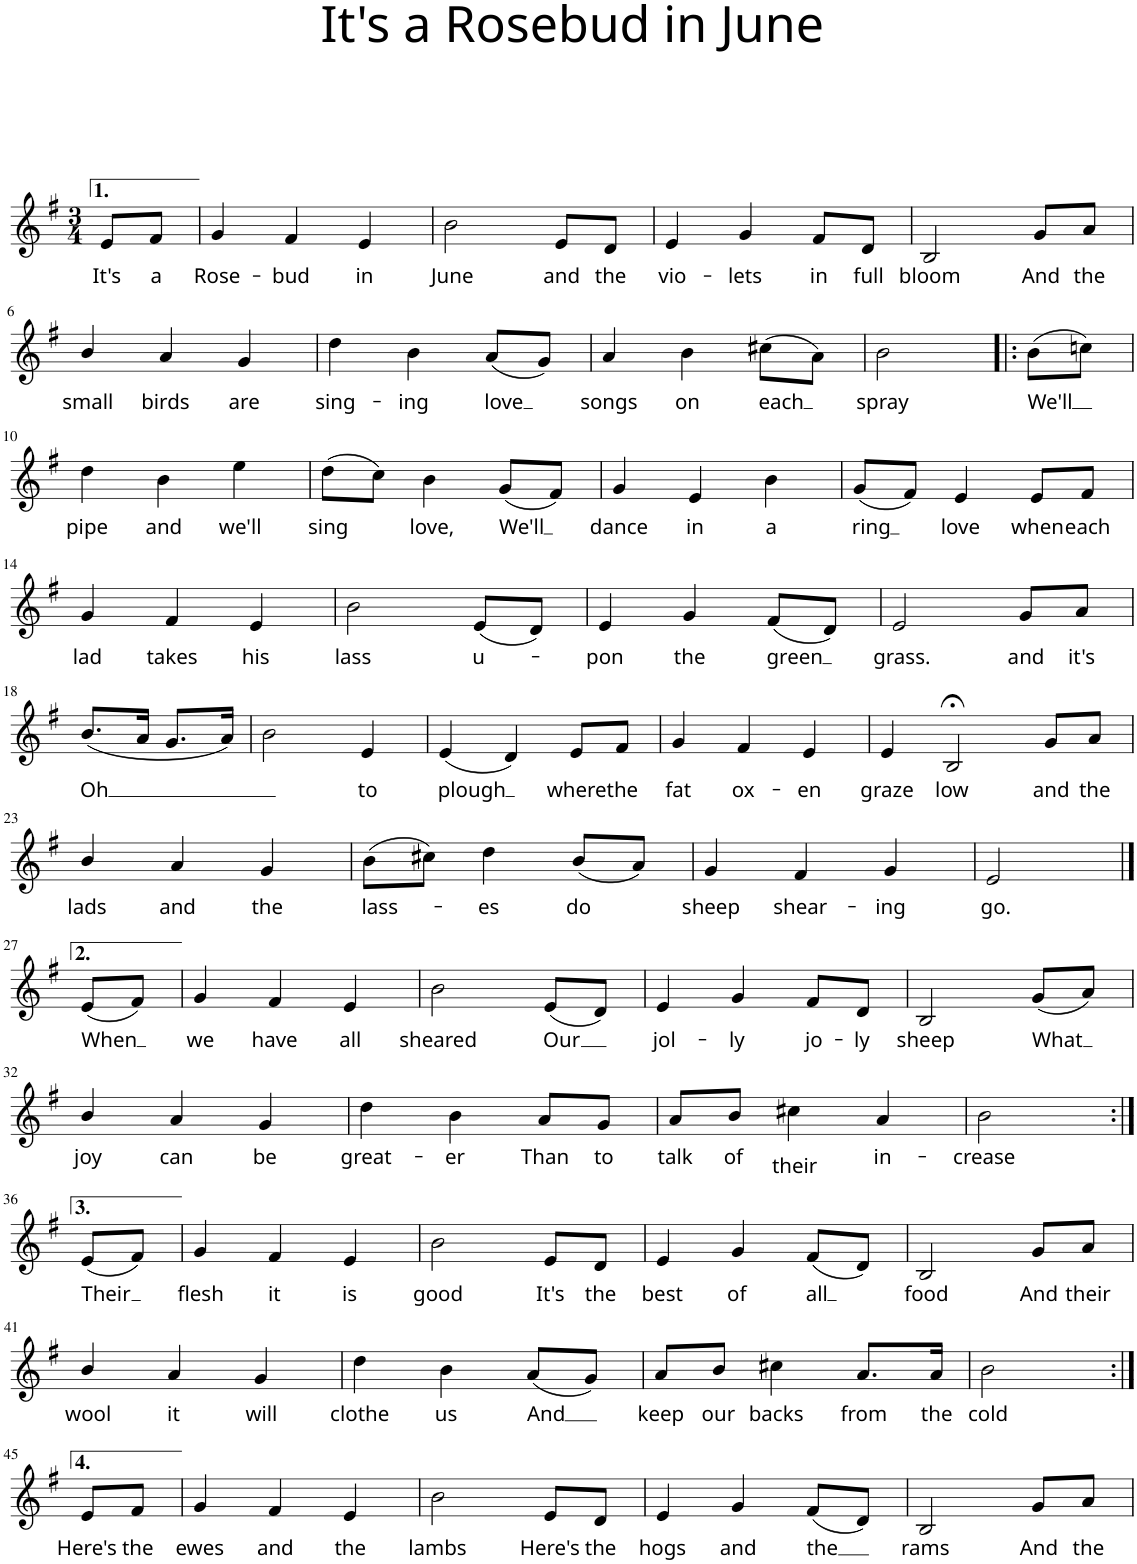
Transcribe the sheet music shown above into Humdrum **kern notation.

**kern	**text
*part1	*part1
*staff1	*staff1
*I"Violin	*
*I'Vln.	*
*clefG2	*
*k[f#]	*
*M3/4	*
=1	=1
!	!LO:LY:b
8e/L	It's
!	!LO:LY:b
8f#/J	a
=2	=2
!	!LO:LY:b
4g/	Rose-
!	!LO:LY:b
4f#/	-bud
!	!LO:LY:b
4e/	in
=3	=3
!	!LO:LY:b
2b\	June
!	!LO:LY:b
8e/L	and
!	!LO:LY:b
8d/J	the
=4	=4
!	!LO:LY:b
4e/	vio-
!	!LO:LY:b
4g/	-lets
!	!LO:LY:b
8f#/L	in
!	!LO:LY:b
8d/J	full
=5	=5
!	!LO:LY:b
2B/	bloom
!	!LO:LY:b
8g/L	And
!	!LO:LY:b
8a/J	the
!!LO:LB:g=z
=6	=6
!	!LO:LY:b
4b/	small
!	!LO:LY:b
4a/	birds
!	!LO:LY:b
4g/	are
=7	=7
!	!LO:LY:b
4dd\	sing-
!	!LO:LY:b
4b\	-ing
!	!LO:LY:b
(8a/L	love
8g/J)	.
=8	=8
!	!LO:LY:b
4a/	songs
!	!LO:LY:b
4b\	on
!	!LO:LY:b
(8cc#X\L	each
8a\J)	.
=9	=9
!	!LO:LY:b
2b\	spray
!	!LO:LY:b
(8b\L	We'll
8ccn\J)	.
!!LO:LB:g=z
=10	=10
!	!LO:LY:b
4dd\	pipe
!	!LO:LY:b
4b\	and
!	!LO:LY:b
4ee\	we'll
=11	=11
!	!LO:LY:b
(8dd\L	sing
8cc\J)	.
!	!LO:LY:b
4b\	love,
!	!LO:LY:b
(8g/L	We'll
8f#/J)	.
=12	=12
!	!LO:LY:b
4g/	dance
!	!LO:LY:b
4e/	in
!	!LO:LY:b
4b\	a
=13	=13
!	!LO:LY:b
(8g/L	ring
8f#/J)	.
!	!LO:LY:b
4e/	love
!	!LO:LY:b
8e/L	when
!	!LO:LY:b
8f#/J	each
!!LO:LB:g=z
=14	=14
!	!LO:LY:b
4g/	lad
!	!LO:LY:b
4f#/	takes
!	!LO:LY:b
4e/	his
=15	=15
!	!LO:LY:b
2b\	lass
!	!LO:LY:b
(8e/L	u-
8d/J)	.
=16	=16
!	!LO:LY:b
4e/	pon
!	!LO:LY:b
4g/	the
!	!LO:LY:b
(8f#/L	green
8d/J)	.
=17	=17
!	!LO:LY:b
2e/	grass.
!	!LO:LY:b
8g/L	and
!	!LO:LY:b
8a/J	it's
!!LO:LB:g=z
=18	=18
!	!LO:LY:b
(8.b/L	Oh
16a/Jk	.
8.g/L	.
16a/Jk)	.
=19	=19
2b\	.
!	!LO:LY:b
4e/	to
=20	=20
!	!LO:LY:b
(4e/	plough
4d/)	.
!	!LO:LY:b
8e/L	where
!	!LO:LY:b
8f#/J	the
=21	=21
!	!LO:LY:b
4g/	fat
!	!LO:LY:b
4f#/	ox-
!	!LO:LY:b
4e/	-en
=22	=22
!	!LO:LY:b
4e/	graze
!	!LO:LY:b
2B;</	low
!	!LO:LY:b
8g/L	and
!	!LO:LY:b
8a/J	the
!!LO:LB:g=z
=23	=23
!	!LO:LY:b
4b/	lads
!	!LO:LY:b
4a/	and
!	!LO:LY:b
4g/	the
=24	=24
!	!LO:LY:b
(8b\L	lass-
8cc#X\J)	.
!	!LO:LY:b
4dd\	-es
!	!LO:LY:b
(8b/L	do
8a/J)	.
=25	=25
!	!LO:LY:b
4g/	sheep
!	!LO:LY:b
4f#/	shear-
!	!LO:LY:b
4g/	-ing
=26	=26
!	!LO:LY:b
2e/	go.
!!LO:LB:g=z
==27	==27
!	!LO:LY:b
(8e/L	When
8f#/J)	.
=28	=28
!	!LO:LY:b
4g/	we
!	!LO:LY:b
4f#/	have
!	!LO:LY:b
4e/	all
=29	=29
!	!LO:LY:b
2b\	sheared
!	!LO:LY:b
(8e/L	Our
8d/J)	.
=30	=30
!	!LO:LY:b
4e/	jol-
!	!LO:LY:b
4g/	-ly
!	!LO:LY:b
8f#/L	jo-
!	!LO:LY:b
8d/J	-ly
=31	=31
!	!LO:LY:b
2B/	sheep
!	!LO:LY:b
(8g/L	What
8a/J)	.
!!LO:LB:g=z
=32	=32
!	!LO:LY:b
4b/	joy
!	!LO:LY:b
4a/	can
!	!LO:LY:b
4g/	be
=33	=33
!	!LO:LY:b
4dd\	great-
!	!LO:LY:b
4b\	-er
!	!LO:LY:b
8a/L	Than
!	!LO:LY:b
8g/J	to
=34	=34
!	!LO:LY:b
8a/L	talk
!	!LO:LY:b
8b/J	of
!	!LO:LY:b
4cc#X\	their
!	!LO:LY:b
4a/	in-
=35	=35
!	!LO:LY:b
2b\	-crease
!!LO:LB:g=z
=36:|!	=36:|!
!	!LO:LY:b
(8e/L	Their
8f#/J)	.
=37	=37
!	!LO:LY:b
4g/	flesh
!	!LO:LY:b
4f#/	it
!	!LO:LY:b
4e/	is
=38	=38
!	!LO:LY:b
2b\	good
!	!LO:LY:b
8e/L	It's
!	!LO:LY:b
8d/J	the
=39	=39
!	!LO:LY:b
4e/	best
!	!LO:LY:b
4g/	of
!	!LO:LY:b
(8f#/L	all
8d/J)	.
=40	=40
!	!LO:LY:b
2B/	food
!	!LO:LY:b
8g/L	And
!	!LO:LY:b
8a/J	their
!!LO:LB:g=z
=41	=41
!	!LO:LY:b
4b/	wool
!	!LO:LY:b
4a/	it
!	!LO:LY:b
4g/	will
=42	=42
!	!LO:LY:b
4dd\	clothe
!	!LO:LY:b
4b\	us
!	!LO:LY:b
(8a/L	And
8g/J)	.
=43	=43
!	!LO:LY:b
8a/L	keep
!	!LO:LY:b
8b/J	our
!	!LO:LY:b
4cc#X\	backs
!	!LO:LY:b
8.a/L	from
!	!LO:LY:b
16a/Jk	the
=44	=44
!	!LO:LY:b
2b\	cold
!!LO:LB:g=z
=45:|!	=45:|!
!	!LO:LY:b
8e/L	Here's
!	!LO:LY:b
8f#/J	the
=46	=46
!	!LO:LY:b
4g/	ewes
!	!LO:LY:b
4f#/	and
!	!LO:LY:b
4e/	the
=47	=47
!	!LO:LY:b
2b\	lambs
!	!LO:LY:b
8e/L	Here's
!	!LO:LY:b
8d/J	the
=48	=48
!	!LO:LY:b
4e/	hogs
!	!LO:LY:b
4g/	and
!	!LO:LY:b
(8f#/L	the
8d/J)	.
=49	=49
!	!LO:LY:b
2B/	rams
!	!LO:LY:b
8g/L	And
!	!LO:LY:b
8a/J	the
=	=
*-	*-
